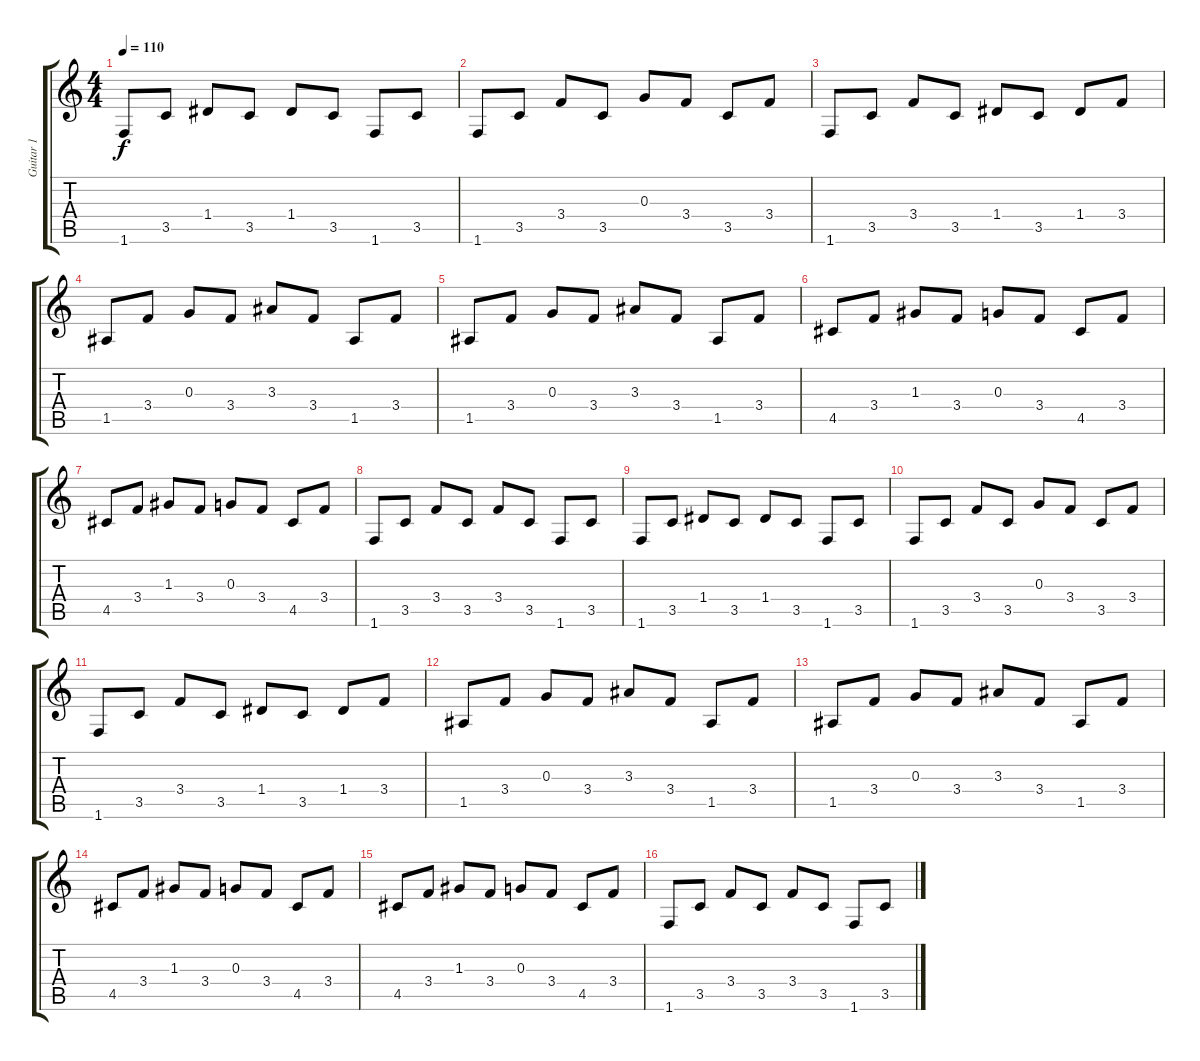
\track ("Guitar 1" "Guitar 1") {instrument distortionguitar}
\staff {score tabs}
\tuning (E4 B3 G3 D3 A2 E2) {hide}
\ts (4 4)
\tempo 110
\clef g2
\ks c
1.6.8{dy f} 3.5.8 1.4.8 3.5.8 1.4.8 3.5.8 1.6.8 3.5.8 |
1.6.8 3.5.8 3.4.8 3.5.8 0.3.8 3.4.8 3.5.8 3.4.8 |
1.6.8 3.5.8 3.4.8 3.5.8 1.4.8 3.5.8 1.4.8 3.4.8 |
1.5.8 3.4.8 0.3.8 3.4.8 3.3.8 3.4.8 1.5.8 3.4.8 |
1.5.8 3.4.8 0.3.8 3.4.8 3.3.8 3.4.8 1.5.8 3.4.8 |
4.5.8 3.4.8 1.3.8 3.4.8 0.3.8 3.4.8 4.5.8 3.4.8 |
4.5.8 3.4.8 1.3.8 3.4.8 0.3.8 3.4.8 4.5.8 3.4.8 |
1.6.8 3.5.8 3.4.8 3.5.8 3.4.8 3.5.8 1.6.8 3.5.8 |
1.6.8 3.5.8 1.4.8 3.5.8 1.4.8 3.5.8 1.6.8 3.5.8 |
1.6.8 3.5.8 3.4.8 3.5.8 0.3.8 3.4.8 3.5.8 3.4.8 |
1.6.8 3.5.8 3.4.8 3.5.8 1.4.8 3.5.8 1.4.8 3.4.8 |
1.5.8 3.4.8 0.3.8 3.4.8 3.3.8 3.4.8 1.5.8 3.4.8 |
1.5.8 3.4.8 0.3.8 3.4.8 3.3.8 3.4.8 1.5.8 3.4.8 |
4.5.8 3.4.8 1.3.8 3.4.8 0.3.8 3.4.8 4.5.8 3.4.8 |
4.5.8 3.4.8 1.3.8 3.4.8 0.3.8 3.4.8 4.5.8 3.4.8 |
1.6.8 3.5.8 3.4.8 3.5.8 3.4.8 3.5.8 1.6.8 3.5.8
